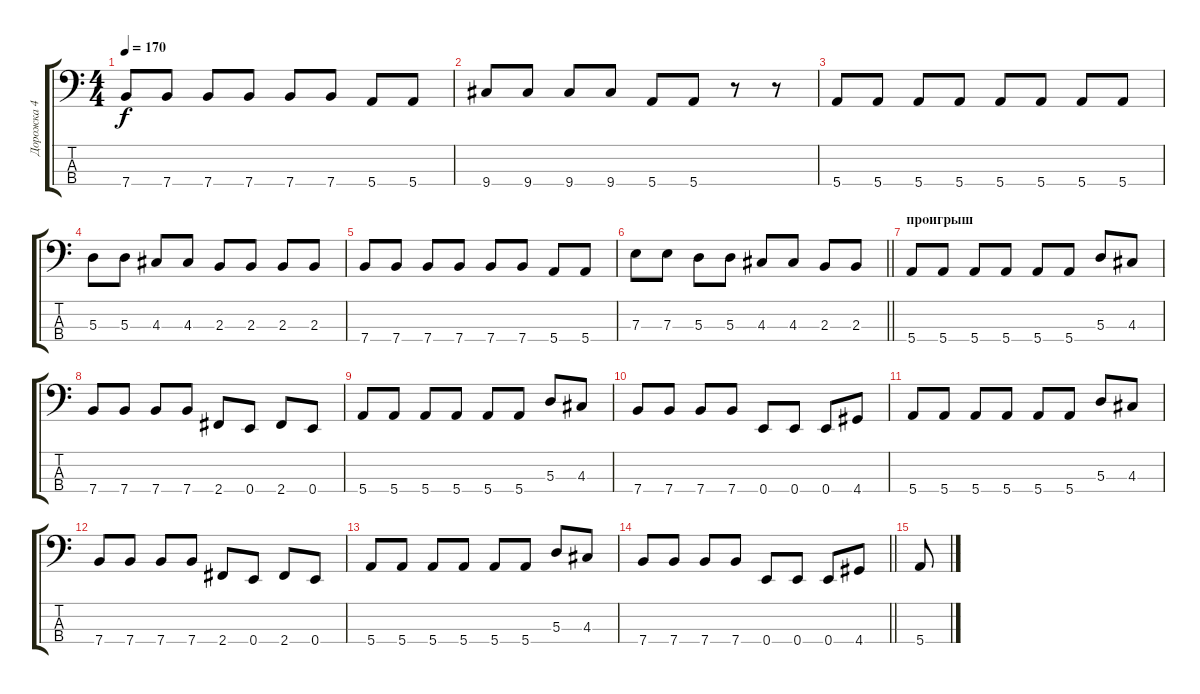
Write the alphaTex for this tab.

\track ("Дорожка 4" "Дорожка 4") {instrument electricbasspick}
\staff {score tabs}
\tuning (G2 D2 A1 E1) {hide}
\ts (4 4)
\tempo 170
\clef f4
\ks c
7.4.8{dy f} 7.4.8 7.4.8 7.4.8 7.4.8 7.4.8 5.4.8 5.4.8 |
9.4.8 9.4.8 9.4.8 9.4.8 5.4.8 5.4.8 r.8 r.8 |
5.4.8 5.4.8 5.4.8 5.4.8 5.4.8 5.4.8 5.4.8 5.4.8 |
5.3.8 5.3.8 4.3.8 4.3.8 2.3.8 2.3.8 2.3.8 2.3.8 |
7.4.8 7.4.8 7.4.8 7.4.8 7.4.8 7.4.8 5.4.8 5.4.8 |
\barLineRight lightlight
7.3.8 7.3.8 5.3.8 5.3.8 4.3.8 4.3.8 2.3.8 2.3.8 |
\section ("" "проигрыш")
5.4.8 5.4.8 5.4.8 5.4.8 5.4.8 5.4.8 5.3.8 4.3.8 |
7.4.8 7.4.8 7.4.8 7.4.8 2.4.8 0.4.8 2.4.8 0.4.8 |
5.4.8 5.4.8 5.4.8 5.4.8 5.4.8 5.4.8 5.3.8 4.3.8 |
7.4.8 7.4.8 7.4.8 7.4.8 0.4.8 0.4.8 0.4.8 4.4.8 |
5.4.8 5.4.8 5.4.8 5.4.8 5.4.8 5.4.8 5.3.8 4.3.8 |
7.4.8 7.4.8 7.4.8 7.4.8 2.4.8 0.4.8 2.4.8 0.4.8 |
5.4.8 5.4.8 5.4.8 5.4.8 5.4.8 5.4.8 5.3.8 4.3.8 |
\barLineRight lightlight
7.4.8 7.4.8 7.4.8 7.4.8 0.4.8 0.4.8 0.4.8 4.4.8 |
5.4.8
